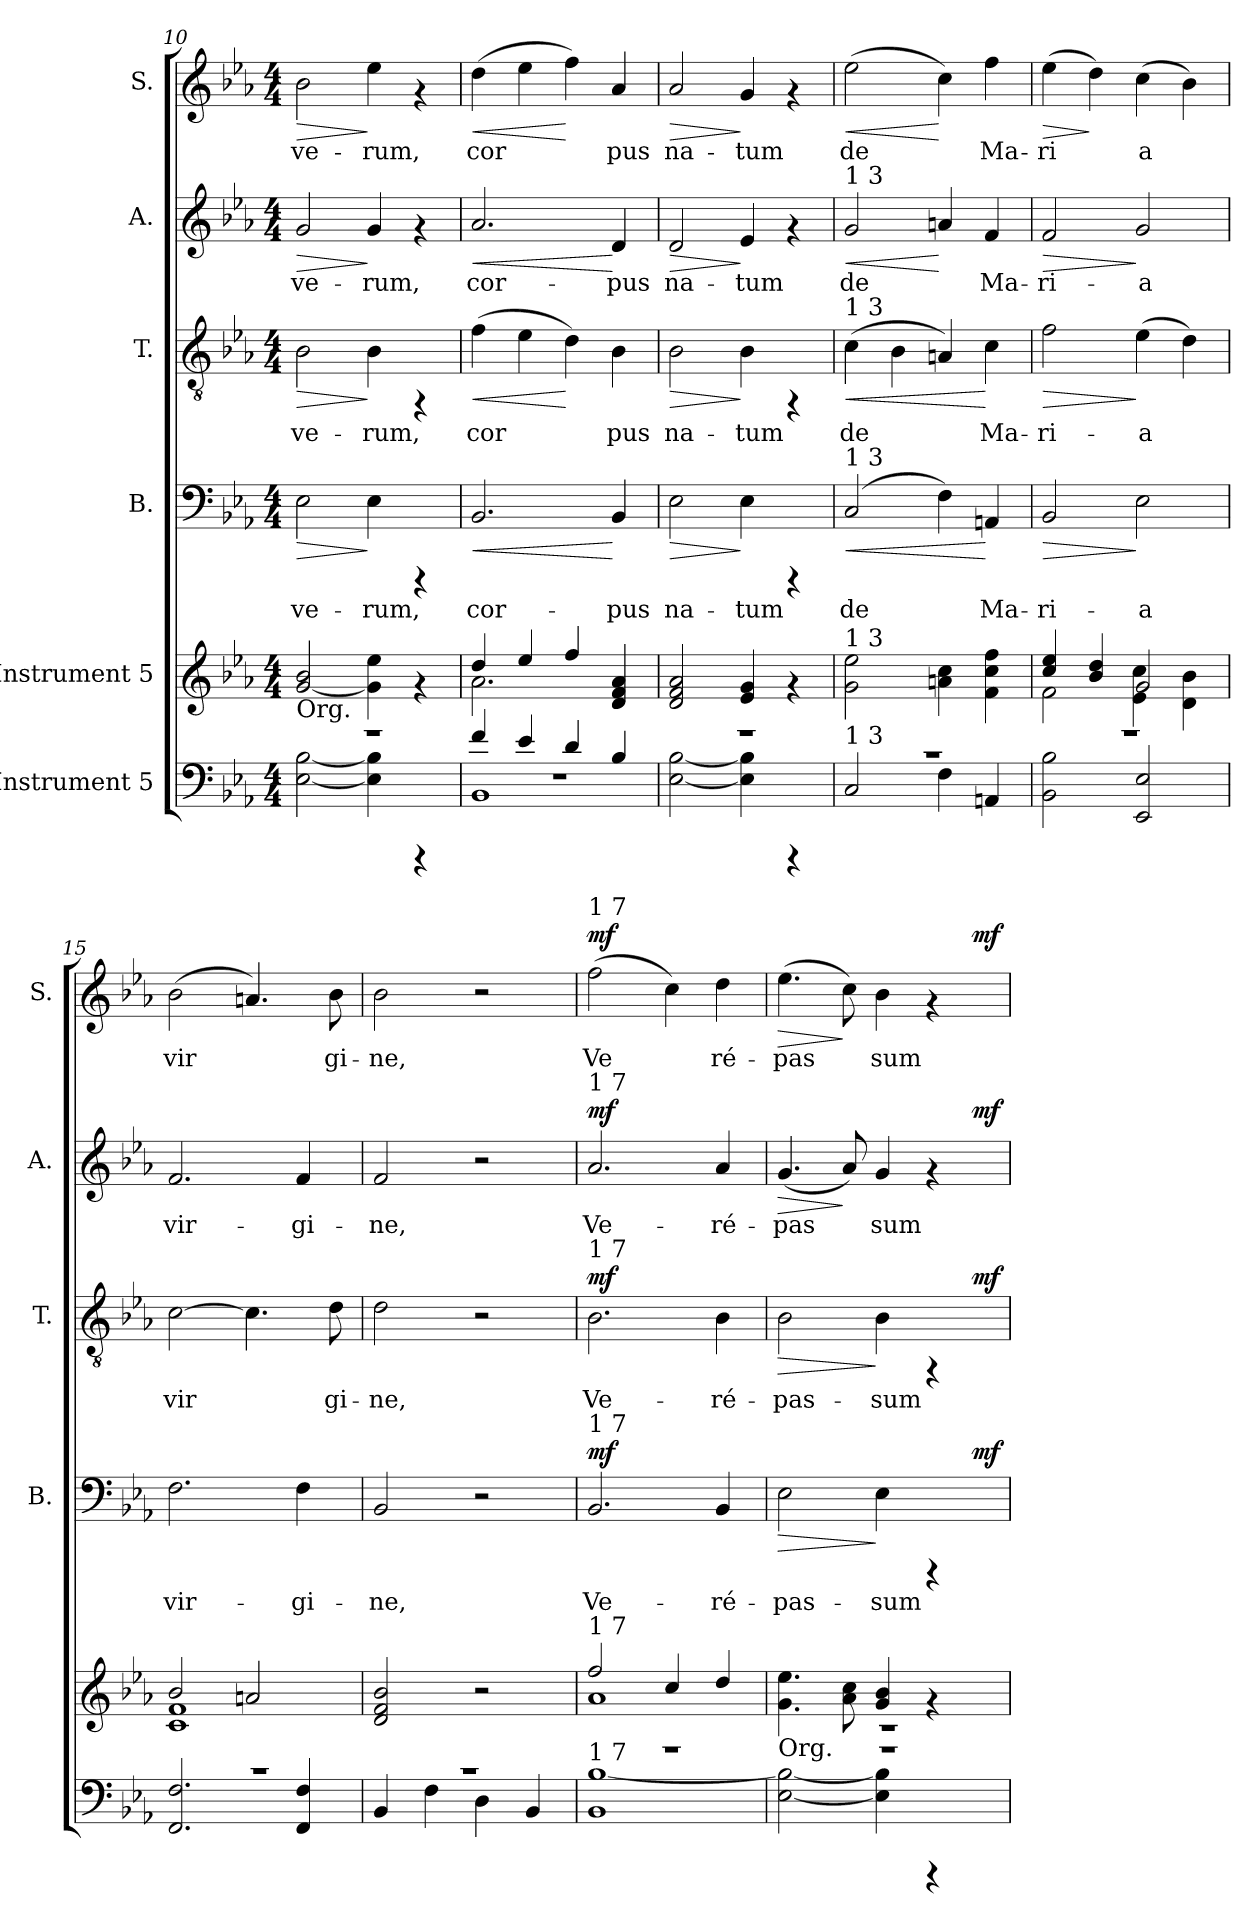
**kern	**kern	**kern	**text	**dynam	**kern	**text	**dynam	**kern	**text	**dynam	**kern	**text	**dynam
*part6	*part5	*part4	*part4	*part4	*part3	*part3	*part3	*part2	*part2	*part2	*part1	*part1	*part1
*staff6	*staff5	*staff4	*staff4	*staff4	*staff3	*staff3	*staff3	*staff2	*staff2	*staff2	*staff1	*staff1	*staff1
*I"Instrument 5	*I"Instrument 5	*I"B.	*	*	*I"T.	*	*	*I"A.	*	*	*I"S.	*	*
*	*	*I'B.	*	*	*I'T.	*	*	*I'A.	*	*	*I'S.	*	*
*clefF4	*clefG2	*clefF4	*	*	*clefGv2	*	*	*clefG2	*	*	*clefG2	*	*
*k[b-e-a-]	*k[b-e-a-]	*k[b-e-a-]	*	*	*k[b-e-a-]	*	*	*k[b-e-a-]	*	*	*k[b-e-a-]	*	*
*E-:	*E-:	*E-:	*	*	*E-:	*	*	*E-:	*	*	*E-:	*	*
*M4/4	*M4/4	*M4/4	*	*	*M4/4	*	*	*M4/4	*	*	*M4/4	*	*
=10	=10	=10	=10	=10	=10	=10	=10	=10	=10	=10	=10	=10	=10
*^	*	*	*	*	*	*	*	*	*	*	*	*	*
!	!	!LO:TX:b:t=Org.	!	!	!	!	!	!	!	!	!	!	!	!
!	!	!	!	!LO:LY:b:cj	!LO:HP:b	!	!LO:LY:b:cj	!LO:HP:b	!	!LO:LY:b:cj	!LO:HP:b	!	!LO:LY:b:cj	!LO:HP:b
1r	[<2E-\ [>2B-\	2b-/ [<2g/	2E-\	ve-	>	2B-\	ve-	>	2g/	ve-	>	2b-\	ve-	>
!	!	!	!	!LO:LY:b:cj	!	!	!LO:LY:b:cj	!	!	!LO:LY:b:cj	!	!	!LO:LY:b:cj	!
.	4B-\] 4E-\]	4g\] 4ee-\	4E-\	-rum,	]	4B-\	-rum,	]	4g/	-rum,	]	4ee-\	-rum,	]
.	4rCCC	4rf	4rCCC	.	.	4rFF	.	.	4rf	.	.	4rf	.	.
=11	=11	=11	=11	=11	=11	=11	=11	=11	=11	=11	=11	=11	=11	=11
*	*^	*^	*	*	*	*	*	*	*	*	*	*	*	*
!	!	!	!	!	!	!LO:LY:b:cj	!LO:HP:b	!	!LO:LY:b:cj	!LO:HP:b	!	!LO:LY:b:cj	!LO:HP:b	!	!LO:LY:b:cj	!LO:HP:b
1r	4f/	1BB-	4dd/	2.a-\	2.BB-/	cor-	<	(>4f\	cor-	<	2.a-/	cor-	<	(>4dd\	cor-	<
!	!	!	!	!	!	!	!	!	!LO:LY:b:cj	!	!	!	!	!	!LO:LY:b:cj	!
.	4e-/	.	4ee-/	.	.	.	.	4e-\	--	.	.	.	.	4ee-\	--	.
!	!	!	!	!	!	!	!	!	!LO:LY:b:cj	!	!	!	!	!	!LO:LY:b:cj	!
.	4d/	.	4ff/	.	.	.	.	4d\)	--	[	.	.	.	4ff\)	--	[
!	!	!	!	!	!	!LO:LY:b:cj	!	!	!LO:LY:b:cj	!	!	!LO:LY:b:cj	!	!	!LO:LY:b:cj	!
.	4B-/	.	4a-/ 4f/ 4d/	4ryy	4BB-/	-pus	[	4B-\	-pus	.	4d/	-pus	[	4a-/	-pus	.
*	*v	*v	*	*	*	*	*	*	*	*	*	*	*	*	*	*
=12	=12	=12	=12	=12	=12	=12	=12	=12	=12	=12	=12	=12	=12	=12	=12
!	!	!	!	!	!LO:LY:b:cj	!LO:HP:b	!	!LO:LY:b:cj	!LO:HP:b	!	!LO:LY:b:cj	!LO:HP:b	!	!LO:LY:b:cj	!LO:HP:b
*	*	*v	*v	*	*	*	*	*	*	*	*	*	*	*	*
1r	[<2E-\ [>2B-\	2f/ 2d/ 2a-/	2E-\	na-	>	2B-\	na-	>	2d/	na-	>	2a-/	na-	>
!	!	!	!	!LO:LY:b:cj	!	!	!LO:LY:b:cj	!	!	!LO:LY:b:cj	!	!	!LO:LY:b:cj	!
.	4E-\] 4B-\]	4e-/ 4g/	4E-\	-tum	]	4B-\	-tum	]	4e-/	-tum	]	4g/	-tum	]
.	4rCCC	4rf	4rCCC	.	.	4rFF	.	.	4rf	.	.	4rf	.	.
!!LO:PB:g=z
=13	=13	=13	=13	=13	=13	=13	=13	=13	=13	=13	=13	=13	=13	=13
!	!	!	!	!	!	!	!	!	!LO:TX:a:t=1 3	!	!	!	!	!
!	!	!	!	!	!	!LO:TX:a:t=1 3	!	!	!	!	!	!	!	!
!	!	!	!LO:TX:a:t=1 3	!	!	!	!	!	!	!	!	!	!	!
!	!	!LO:TX:a:t=1 3	!	!	!	!	!	!	!	!	!	!	!	!
!LO:TX:a:t=1 3	!	!	!	!	!	!	!	!	!	!	!	!	!	!
!	!	!	!	!LO:LY:b:cj	!LO:HP:b	!	!LO:LY:b:cj	!LO:HP:b	!	!LO:LY:b:cj	!LO:HP:b	!	!LO:LY:b:cj	!LO:HP:b
1r	2C/	2g\ 2ee-\	(>2C/	de	<	(>4c\	de	<	2g/	de	<	(>2ee-\	de	<
!	!	!	!	!	!	!	!LO:LY:b:cj	!	!	!	!	!	!	!
.	.	.	.	.	.	4B-\	.	.	.	.	.	.	.	.
!	!	!	!	!LO:LY:b:cj	!	!	!LO:LY:b:cj	!	!	!LO:LY:b:cj	!	!	!LO:LY:b:cj	!
.	4F\	4an\ 4cc\	4F\)	.	.	4An/)	.	.	4an/	.	[	4cc\)	.	[
!	!	!	!	!LO:LY:b:cj	!	!	!LO:LY:b:cj	!	!	!LO:LY:b:cj	!	!	!LO:LY:b:cj	!
.	4AAn/	4ff\ 4cc\ 4f\	4AAn/	Ma-	[	4c\	Ma-	[	4f/	Ma-	.	4ff\	Ma-	.
=14	=14	=14	=14	=14	=14	=14	=14	=14	=14	=14	=14	=14	=14	=14
*	*	*^	*	*	*	*	*	*	*	*	*	*	*	*
!	!	!	!	!	!LO:LY:b:cj	!LO:HP:b	!	!LO:LY:b:cj	!LO:HP:b	!	!LO:LY:b:cj	!LO:HP:b	!	!LO:LY:b:cj	!LO:HP:b
1r	2BB-\ 2B-\	4cc/ 4ee-/	2f\	2BB-/	-ri-	>	2f\	-ri-	>	2f/	-ri-	>	(>4ee-\	-ri-	>
!	!	!	!	!	!	!	!	!	!	!	!	!	!	!LO:LY:b:cj	!
.	.	4dd/ 4b-/	.	.	.	.	.	.	.	.	.	.	4dd\)	--	]
!	!	!	!	!	!LO:LY:b:cj	!	!	!LO:LY:b:cj	!	!	!LO:LY:b:cj	!	!	!LO:LY:b:cj	!
.	2E-/ 2EE-/	2g/	4cc\ 4e-\	2E-\	-a	]	(>4e-\	-a	]	2g/	-a	]	(>4cc\	-a	.
!	!	!	!	!	!	!	!	!LO:LY:b:cj	!	!	!	!	!	!LO:LY:b:cj	!
.	.	.	4b-\ 4d\	.	.	.	4d\)	.	.	.	.	.	4b-\)	.	.
=15	=15	=15	=15	=15	=15	=15	=15	=15	=15	=15	=15	=15	=15	=15	=15
!	!	!	!	!	!LO:LY:b:cj	!	!	!LO:LY:b:cj	!	!	!LO:LY:b:cj	!	!	!LO:LY:b:cj	!
1r	2.FF/ 2.F/	2b-/	1f 1c	2.F\	vir-	.	[>2c\	vir-	.	2.f/	vir-	.	(>2b-\	vir-	.
!	!	!	!	!	!	!	!	!LO:LY:b:cj	!	!	!	!	!	!LO:LY:b:cj	!
.	.	2an/	.	.	.	.	4.c\]	--	.	.	.	.	4.an/)	--	.
!	!	!	!	!	!LO:LY:b:cj	!	!	!	!	!	!LO:LY:b:cj	!	!	!	!
.	4FF/ 4F/	.	.	4F\	-gi-	.	.	.	.	4f/	-gi-	.	.	.	.
!	!	!	!	!	!	!	!	!LO:LY:b:cj	!	!	!	!	!	!LO:LY:b:cj	!
.	.	.	.	.	.	.	8d\	-gi-	.	.	.	.	8b-\	-gi-	.
*	*	*v	*v	*	*	*	*	*	*	*	*	*	*	*	*
=16	=16	=16	=16	=16	=16	=16	=16	=16	=16	=16	=16	=16	=16	=16
!	!	!	!	!LO:LY:b:cj	!	!	!LO:LY:b:cj	!	!	!LO:LY:b:cj	!	!	!LO:LY:b:cj	!
1r	4BB-/	2f/ 2d/ 2b-/	2BB-/	-ne,	.	2d\	-ne,	.	2f/	-ne,	.	2b-\	-ne,	.
.	4F\	.	.	.	.	.	.	.	.	.	.	.	.	.
.	4D\	2r	2r	.	.	2r	.	.	2r	.	.	2r	.	.
.	4BB-/	.	.	.	.	.	.	.	.	.	.	.	.	.
!!LO:PB:g=z
=17	=17	=17	=17	=17	=17	=17	=17	=17	=17	=17	=17	=17	=17	=17
*	*	*^	*	*	*	*	*	*	*	*	*	*	*	*
!	!	!	!	!	!	!	!	!	!	!	!	!	!LO:TX:a:t=1 7	!	!
!	!	!	!	!	!	!	!	!	!	!LO:TX:a:t=1 7	!	!	!	!	!
!	!	!	!	!	!	!	!LO:TX:a:t=1 7	!	!	!	!	!	!	!	!
!	!	!	!	!LO:TX:a:t=1 7	!	!	!	!	!	!	!	!	!	!	!
!	!	!LO:TX:a:t=1 7	!	!	!	!	!	!	!	!	!	!	!	!	!
!LO:TX:a:t=1 7	!	!	!	!	!	!	!	!	!	!	!	!	!	!	!
!	!	!	!	!	!LO:LY:b:cj	!LO:DY:a	!	!LO:LY:b:cj	!LO:DY:a	!	!LO:LY:b:cj	!LO:DY:a	!	!LO:LY:b:cj	!LO:DY:a
1r	1BB- [>1B-	2ff/	1a-	2.BB-/	Ve-	mf	2.B-\	Ve-	mf	2.a-/	Ve-	mf	(>2ff\	Ve-	mf
!	!	!	!	!	!	!	!	!	!	!	!	!	!	!LO:LY:b:cj	!
.	.	4cc/	.	.	.	.	.	.	.	.	.	.	4cc\)	--	.
!	!	!	!	!	!LO:LY:b:cj	!	!	!LO:LY:b:cj	!	!	!LO:LY:b:cj	!	!	!LO:LY:b:cj	!
.	.	4dd/	.	4BB-/	-ré-	.	4B-\	-ré-	.	4a-/	-ré-	.	4dd\	-ré-	.
=18	=18	=18	=18	=18	=18	=18	=18	=18	=18	=18	=18	=18	=18	=18	=18
!	!	!LO:TX:b:t=Org.	!	!	!	!	!	!	!	!	!	!	!	!	!
!	!	!	!	!	!LO:LY:b:cj	!LO:HP:b	!	!LO:LY:b:cj	!LO:HP:b	!	!LO:LY:b:cj	!LO:HP:b	!	!LO:LY:b:cj	!LO:HP:b
*	*	*	*	*^	*	*	*^	*	*	*^	*	*	*^	*	*
1r	2B-\_> [<2E-\	4.g\ 4.ee-\	1r	2E-\	2ryy	-pas-	>	2B-\	2ryy	-pas-	>	(<4.g/	2ryy	-pas-	>	(>4.ee-\	2ryy	-pas-	>
!	!	!	!	!	!	!	!	!	!	!	!	!	!	!LO:LY:b:cj	!	!	!	!LO:LY:b:cj	!
.	.	8cc\ 8a-\	.	.	.	.	.	.	.	.	.	8a-/)	.	--	]	8cc\)	.	--	]
!	!	!	!	!	!	!LO:LY:b:cj	!	!	!	!LO:LY:b:cj	!	!	!	!LO:LY:b:cj	!	!	!	!LO:LY:b:cj	!
.	4B-\] 4E-\]	4b-/ 4g/	.	4E-\	4ryy	-sum	]	4B-\	4ryy	-sum	]	4g/	4ryy	-sum	.	4b-\	4ryy	-sum	.
.	4rCCC	4rf	.	4rCCC	8ryy	.	.	4rFF	8ryy	.	.	4rf	8ryy	.	.	4rf	8ryy	.	.
.	.	.	.	.	32ryy	.	.	.	32ryy	.	.	.	32ryy	.	.	.	32ryy	.	.
!	!	!	!	!	!	!	!LO:DY:a	!	!	!	!LO:DY:a	!	!	!	!LO:DY:a	!	!	!	!LO:DY:a
.	.	.	.	.	16.ryy	.	mf	.	16.ryy	.	mf	.	16.ryy	.	mf	.	16.ryy	.	mf
*v	*v	*	*	*v	*v	*	*	*v	*v	*	*	*v	*v	*	*	*v	*v	*	*
*	*v	*v	*	*	*	*	*	*	*	*	*	*	*	*
=	=	=	=	=	=	=	=	=	=	=	=	=	=
*-	*-	*-	*-	*-	*-	*-	*-	*-	*-	*-	*-	*-	*-
